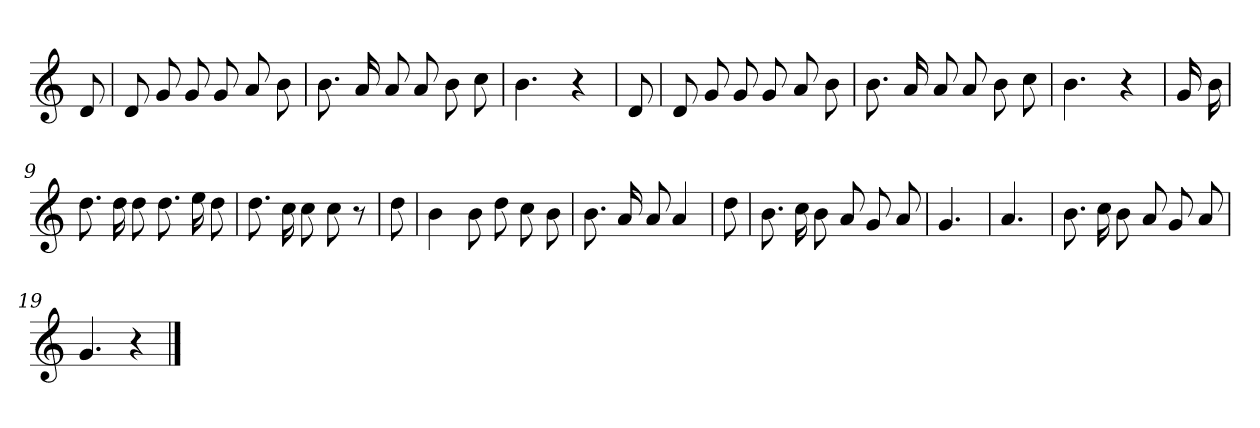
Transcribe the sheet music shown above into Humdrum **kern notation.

**kern
*part1
*staff1
*clefG2
*k[]
=
8d
=1
8d
8g
8g
8g
8a
8b
=2
8.b
16a
8a
8a
8b
8cc
=3
4.b
4r
=4
8d
=5
8d
8g
8g
8g
8a
8b
=6
8.b
16a
8a
8a
8b
8cc
=7
4.b
4r
=8
16g
16b
=9
8.dd
16dd
8dd
8.dd
16ee
8dd
=10
8.dd
16cc
8cc
8cc
8r
=11
8dd
=12
4b
8b
8dd
8cc
8b
=13
8.b
16a
8a
4a
=14
8dd
=15
8.b
16cc
8b
8a
8g
8a
=16
4.g
=17
4.a
=18
8.b
16cc
8b
8a
8g
8a
=19
4.g
4r
==
*-
